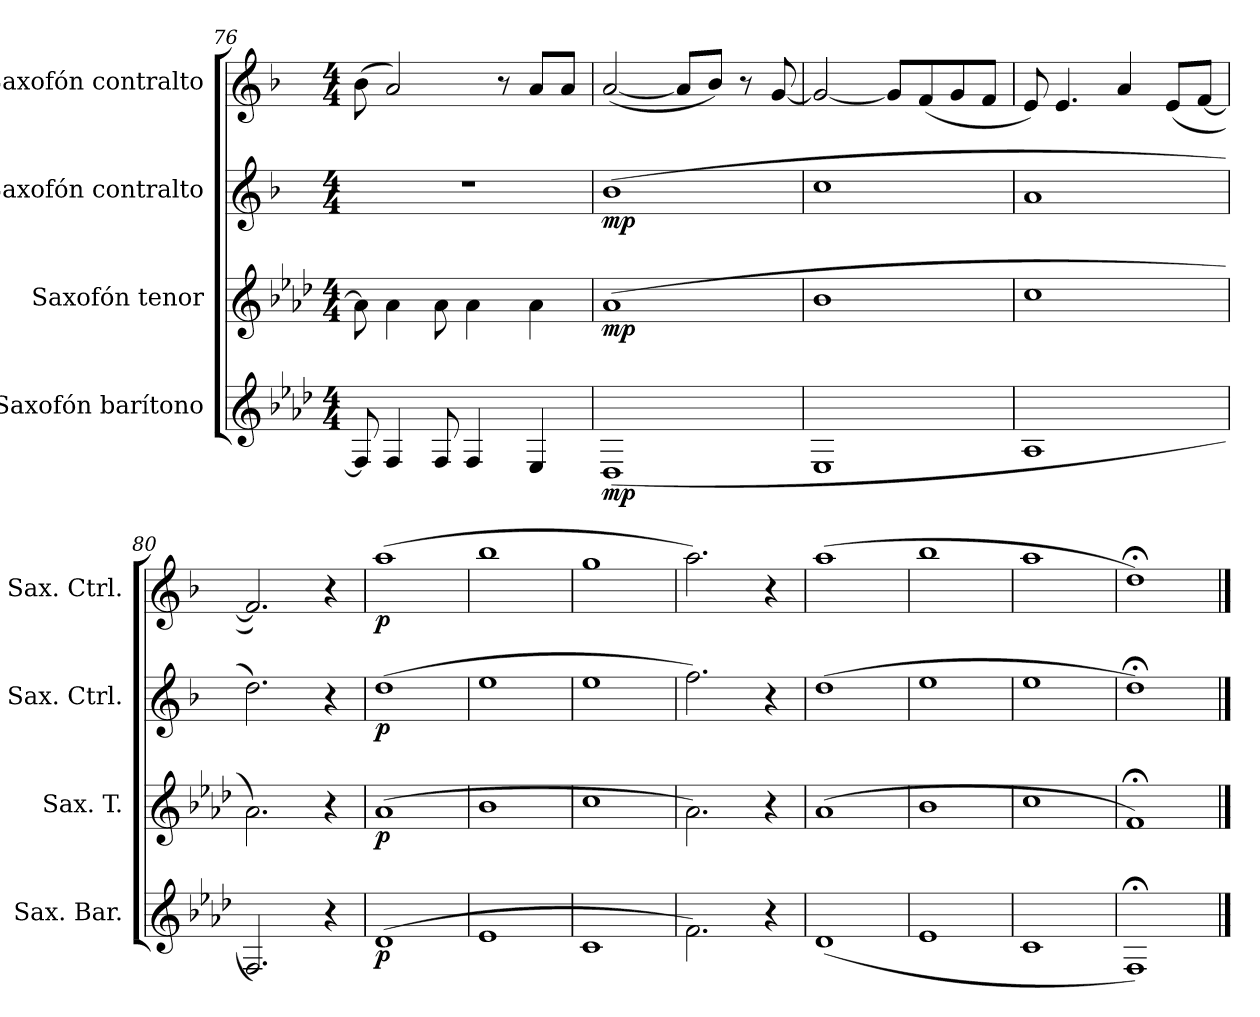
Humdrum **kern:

**kern	**dynam	**kern	**dynam	**kern	**dynam	**kern	**dynam
*part4	*part4	*part3	*part3	*part2	*part2	*part1	*part1
*staff4	*staff4	*staff3	*staff3	*staff2	*staff2	*staff1	*staff1
*I"Saxofón barítono	*	*I"Saxofón tenor	*	*I"Saxofón contralto	*	*I"Saxofón contralto	*
*I'Sax. Bar.	*	*I'Sax. T.	*	*I'Sax. Ctrl.	*	*I'Sax. Ctrl.	*
*clefG2	*	*clefG2	*	*clefG2	*	*clefG2	*
*ITrd12c21	*	*ITrd8c14	*	*ITrd5c9	*	*ITrd5c9	*
*k[b-e-a-d-]	*	*k[b-e-a-d-]	*	*k[b-e-a-d-]	*	*k[b-e-a-d-]	*
*M4/4	*	*M4/4	*	*M4/4	*	*M4/4	*
=76	=76	=76	=76	=76	=76	=76	=76
8FF/]	.	8A-\]	.	1r	.	(>8d-\	.
4FF/	.	4A-\	.	.	.	2c/)	.
8FF/	.	8A-\	.	.	.	.	.
4FF/	.	4A-\	.	.	.	.	.
.	.	.	.	.	.	8r	.
4EE-/	.	4A-\	.	.	.	8c/L	.
.	.	.	.	.	.	8c/J	.
!!LO:LB:g=z
=77	=77	=77	=77	=77	=77	=77	=77
!	!LO:DY:b	!	!LO:DY:b	!	!LO:DY:b	!	!
(>1DD-	mp	(>1A-	mp	(>1d-	mp	(<[2c/	.
.	.	.	.	.	.	8c/L]	.
.	.	.	.	.	.	8d-/J)	.
.	.	.	.	.	.	8r	.
.	.	.	.	.	.	[8B-/	.
=78	=78	=78	=78	=78	=78	=78	=78
1EE-	.	1B-	.	1e-	.	2B-/_	.
.	.	.	.	.	.	8B-/L]	.
.	.	.	.	.	.	(<8A-/	.
.	.	.	.	.	.	8B-/	.
.	.	.	.	.	.	8A-/J	.
=79	=79	=79	=79	=79	=79	=79	=79
1AA-	.	1c	.	1c	.	8G/)	.
.	.	.	.	.	.	4.G/	.
.	.	.	.	.	.	4c/	.
.	.	.	.	.	.	(<8G/L	.
.	.	.	.	.	.	[8A-/J	.
=80	=80	=80	=80	=80	=80	=80	=80
2.FF/)	.	2.A-\)	.	2.f\)	.	2.A-/])	.
4r	.	4r	.	4r	.	4r	.
=81	=81	=81	=81	=81	=81	=81	=81
!	!LO:DY:b	!	!LO:DY:b	!	!LO:DY:b	!	!LO:DY:b
(>1D-	p	(>1A-	p	(>1f	p	(>1cc	p
=82	=82	=82	=82	=82	=82	=82	=82
1E-	.	1B-	.	1g	.	1dd-	.
=83	=83	=83	=83	=83	=83	=83	=83
1C	.	1c	.	1g	.	1b-	.
=84	=84	=84	=84	=84	=84	=84	=84
2.F\)	.	2.A-\)	.	2.a-\)	.	2.cc\)	.
4r	.	4r	.	4r	.	4r	.
=85	=85	=85	=85	=85	=85	=85	=85
*	*	*	*	*	*	*MM130	*
(>1D-	.	(>1A-	.	(>1f	.	(>1cc	.
=86	=86	=86	=86	=86	=86	=86	=86
1E-	.	1B-	.	1g	.	1dd-	.
=87	=87	=87	=87	=87	=87	=87	=87
1C	.	1c	.	1g	.	1cc	.
!!LO:PB:g=z
=88	=88	=88	=88	=88	=88	=88	=88
1FF;<)	.	1F;<)	.	1f;<)	.	1f;<)	.
==	==	==	==	==	==	==	==
*-	*-	*-	*-	*-	*-	*-	*-
